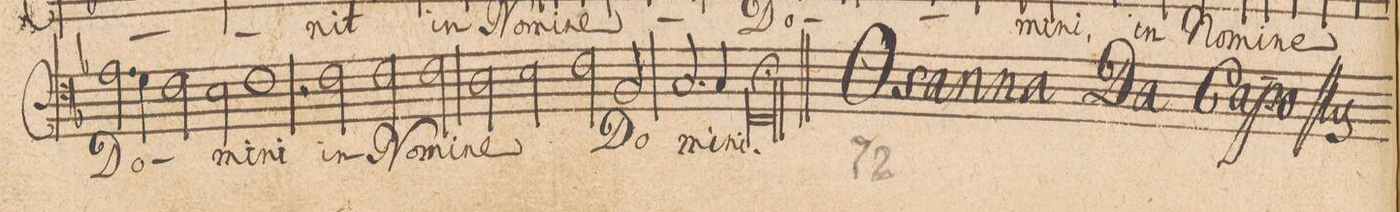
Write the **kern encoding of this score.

**kern	**text
*I"[BASSVS.]	*
*clefF4	*
*k[b-]	*
*met(C|)	*
*M2/1	*
2.A\	Do-
4G\	.
2F\	.
2E\	-mi-
=100-	=100-
1F\	-ni
2r	.
2F\	in
=101-	=101-
2F\	No-
2F\	-mi-
2D\	-ne
2E\	.
=102-	=102-
2F\	.
2BB-/	Do-
2.C/	.
4C/	-mi-
=103-	=103-
00FF/;	-ni.
==	==
*-	*-
